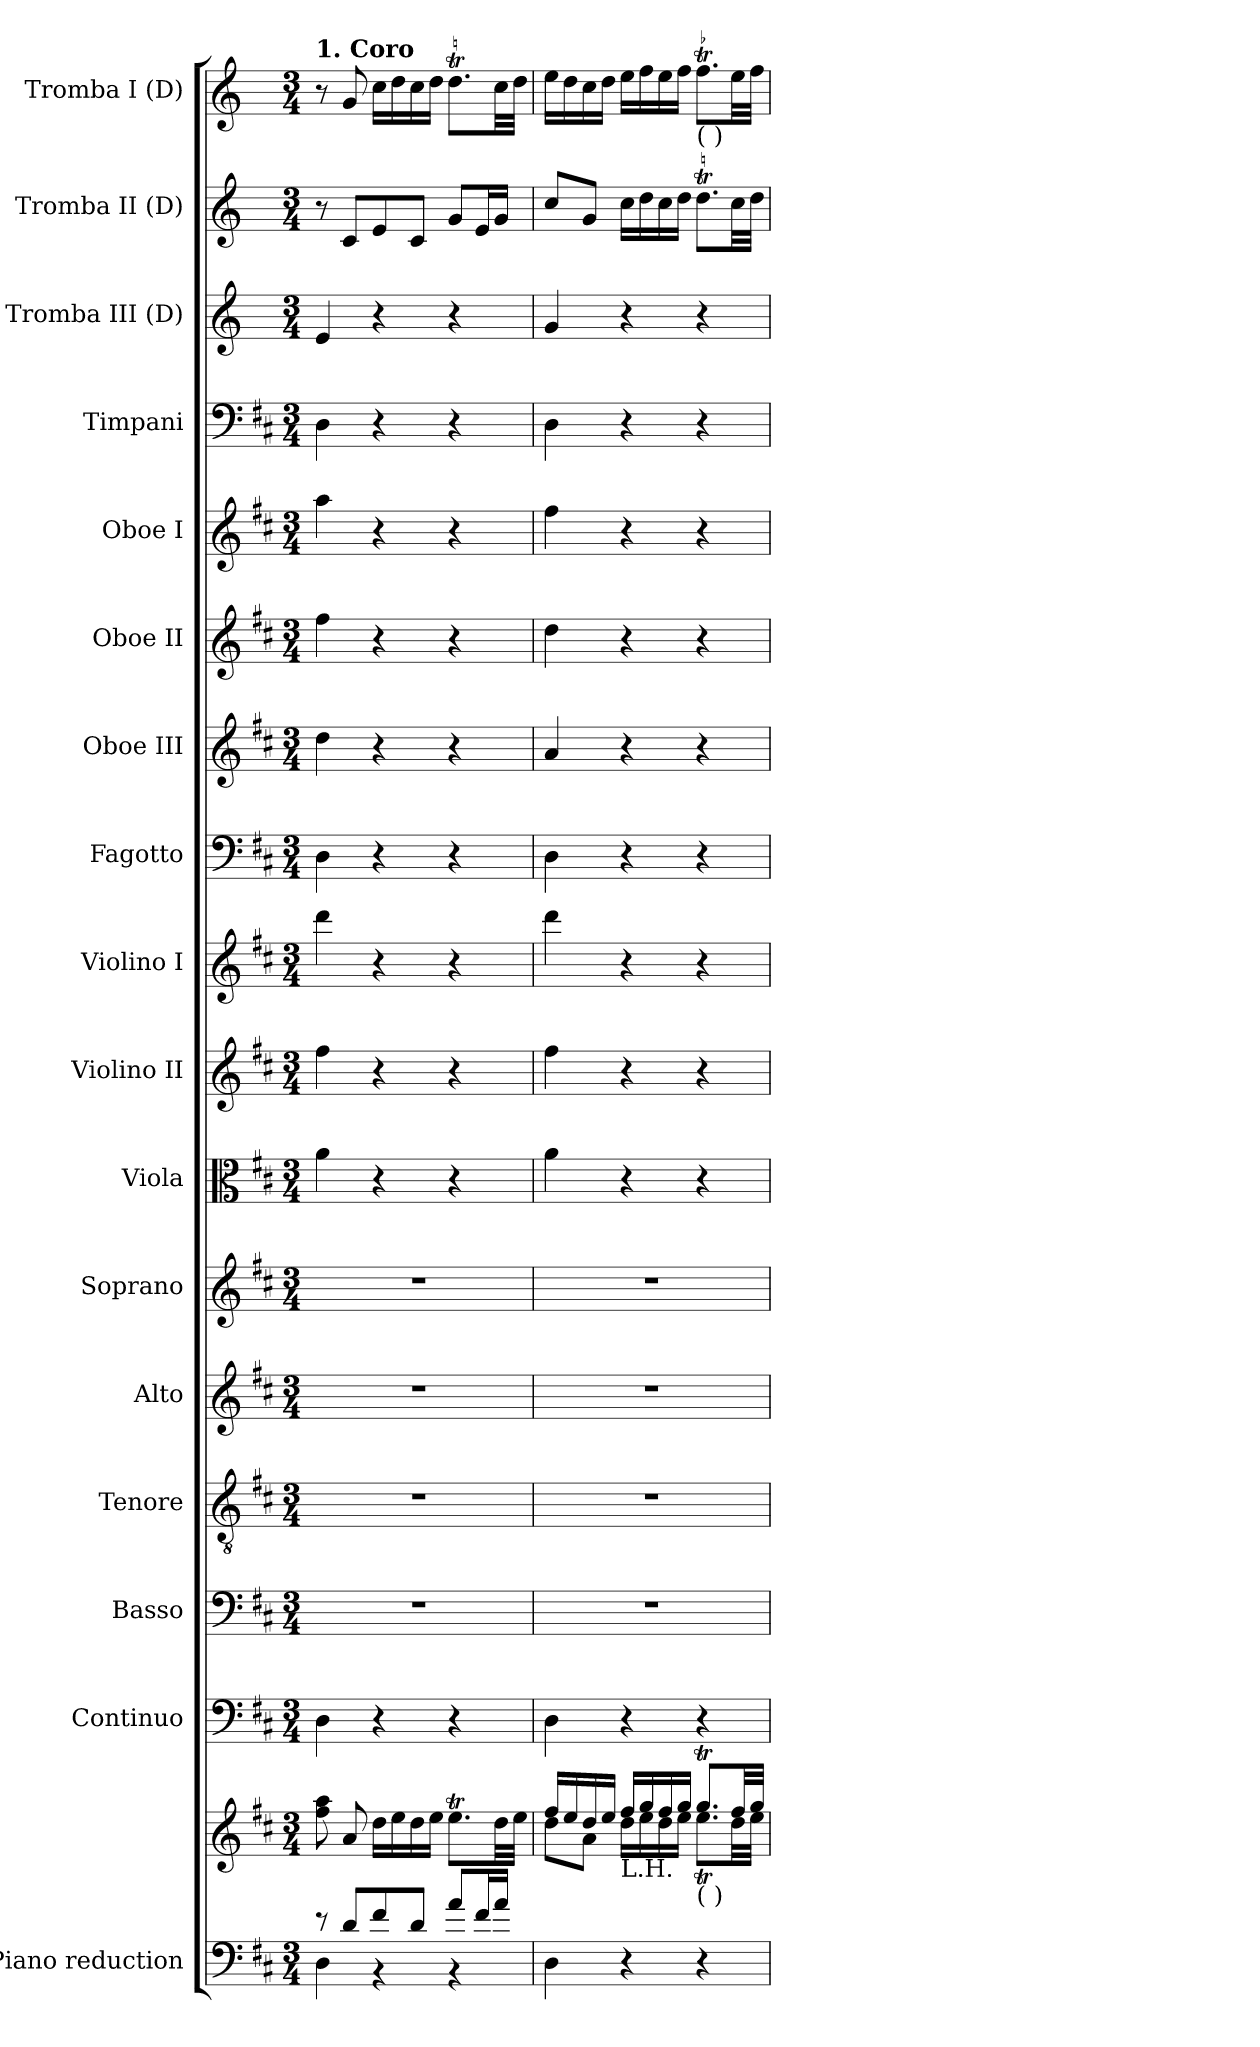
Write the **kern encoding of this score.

**kern	**kern	**kern	**kern	**kern	**kern	**kern	**kern	**kern	**kern	**kern	**kern	**kern	**kern	**kern	**kern	**kern	**kern
*part17	*part17	*part16	*part15	*part14	*part13	*part12	*part11	*part10	*part9	*part8	*part7	*part6	*part5	*part4	*part3	*part2	*part1
*staff18	*staff17	*staff16	*staff15	*staff14	*staff13	*staff12	*staff11	*staff10	*staff9	*staff8	*staff7	*staff6	*staff5	*staff4	*staff3	*staff2	*staff1
*I"Piano reduction	*	*I"Continuo	*I"Basso	*I"Tenore	*I"Alto	*I"Soprano	*I"Viola	*I"Violino II	*I"Violino I	*I"Fagotto	*I"Oboe III	*I"Oboe II	*I"Oboe I	*I"Timpani	*I"Tromba III (D)	*I"Tromba II (D)	*I"Tromba I (D)
*I'Pno	*	*	*	*	*	*	*	*	*	*	*I'Ob	*I'Ob	*I'Ob	*I'Timp	*	*	*
*stria5	*stria5	*	*	*	*	*	*	*	*	*	*	*	*	*	*	*	*
*clefF4	*clefG2	*clefF4	*clefF4	*clefGv2	*clefG2	*clefG2	*clefC3	*clefG2	*clefG2	*clefF4	*clefG2	*clefG2	*clefG2	*clefF4	*clefG2	*clefG2	*clefG2
*	*	*	*	*	*	*	*	*	*	*	*	*	*	*	*ITrd-1c-2	*ITrd-1c-2	*ITrd-1c-2
*k[f#c#]	*k[f#c#]	*k[f#c#]	*k[f#c#]	*k[f#c#]	*k[f#c#]	*k[f#c#]	*k[f#c#]	*k[f#c#]	*k[f#c#]	*k[f#c#]	*k[f#c#]	*k[f#c#]	*k[f#c#]	*k[f#c#]	*k[f#c#]	*k[f#c#]	*k[f#c#]
*M3/4	*M3/4	*M3/4	*M3/4	*M3/4	*M3/4	*M3/4	*M3/4	*M3/4	*M3/4	*M3/4	*M3/4	*M3/4	*M3/4	*M3/4	*M3/4	*M3/4	*M3/4
=1	=1	=1	=1	=1	=1	=1	=1	=1	=1	=1	=1	=1	=1	=1	=1	=1	=1
*^	*	*	*	*	*	*	*	*	*	*	*	*	*	*	*	*	*
!	!	!	!	!	!	!	!	!	!	!	!	!	!	!	!	!	!	!LO:TX:a:B:t=1. Coro
8r	4D\	8ff#\ 8aa\	4D\	2.r	2.r	2.r	2.r	4a\	4ff#\	4ddd\	4D\	4dd\	4ff#\	4aa\	4D\	4f#/	8r	8r
8d/L	.	8a/	.	.	.	.	.	.	.	.	.	.	.	.	.	.	8d/L	8a/
8f#/	4r	16dd\LL	4r	.	.	.	.	4r	4r	4r	4r	4r	4r	4r	4r	4r	8f#/	16dd\LL
.	.	16ee\	.	.	.	.	.	.	.	.	.	.	.	.	.	.	.	16ee\
8d/J	.	16dd\	.	.	.	.	.	.	.	.	.	.	.	.	.	.	8d/J	16dd\
.	.	16ee\JJ	.	.	.	.	.	.	.	.	.	.	.	.	.	.	.	16ee\JJ
8a/L	4r	8.eeT\L	4r	.	.	.	.	4r	4r	4r	4r	4r	4r	4r	4r	4r	8a/L	8.eet\L
16f#/L	.	.	.	.	.	.	.	.	.	.	.	.	.	.	.	.	16f#/L	.
16a/JJ	.	32dd\LL	.	.	.	.	.	.	.	.	.	.	.	.	.	.	16a/JJ	32dd\LL
.	.	32ee\JJJ	.	.	.	.	.	.	.	.	.	.	.	.	.	.	.	32ee\JJJ
*v	*v	*	*	*	*	*	*	*	*	*	*	*	*	*	*	*	*	*
=2	=2	=2	=2	=2	=2	=2	=2	=2	=2	=2	=2	=2	=2	=2	=2	=2	=2
*	*^	*	*	*	*	*	*	*	*	*	*	*	*	*	*	*	*
4D\	16ff#/LL	8dd\L	4D\	2.r	2.r	2.r	2.r	4a\	4ff#\	4ddd\	4D\	4a/	4dd\	4ff#\	4D\	4a/	8dd/L	16ff#\LL
.	16ee/	.	.	.	.	.	.	.	.	.	.	.	.	.	.	.	.	16ee\
.	16dd/	8a\J	.	.	.	.	.	.	.	.	.	.	.	.	.	.	8a/J	16dd\
.	16ee/JJ	.	.	.	.	.	.	.	.	.	.	.	.	.	.	.	.	16ee\JJ
!	!LO:TX:b:t=L.H.	!	!	!	!	!	!	!	!	!	!	!	!	!	!	!	!	!
4r	16ff#/LL	16dd\LL	4r	.	.	.	.	4r	4r	4r	4r	4r	4r	4r	4r	4r	16dd\LL	16ff#\LL
.	16gg/	16ee\	.	.	.	.	.	.	.	.	.	.	.	.	.	.	16ee\	16gg\
.	16ff#/	16dd\	.	.	.	.	.	.	.	.	.	.	.	.	.	.	16dd\	16ff#\
.	16gg/JJ	16ee\JJ	.	.	.	.	.	.	.	.	.	.	.	.	.	.	16ee\JJ	16gg\JJ
!	!	!	!	!	!	!	!	!	!	!	!	!	!	!	!	!	!LO:TX:a:t=(    )	!
!	!LO:TX:b:t=(      )	!	!	!	!	!	!	!	!	!	!	!	!	!	!	!	!	!
4r	8.ggT/L	8.eeT\L	4r	.	.	.	.	4r	4r	4r	4r	4r	4r	4r	4r	4r	8.eet\L	8.ggt\L
.	32ff#/LL	32dd\LL	.	.	.	.	.	.	.	.	.	.	.	.	.	.	32dd\LL	32ff#\LL
.	32gg/JJJ	32ee\JJJ	.	.	.	.	.	.	.	.	.	.	.	.	.	.	32ee\JJJ	32gg\JJJ
*	*v	*v	*	*	*	*	*	*	*	*	*	*	*	*	*	*	*	*
=	=	=	=	=	=	=	=	=	=	=	=	=	=	=	=	=	=
*-	*-	*-	*-	*-	*-	*-	*-	*-	*-	*-	*-	*-	*-	*-	*-	*-	*-
